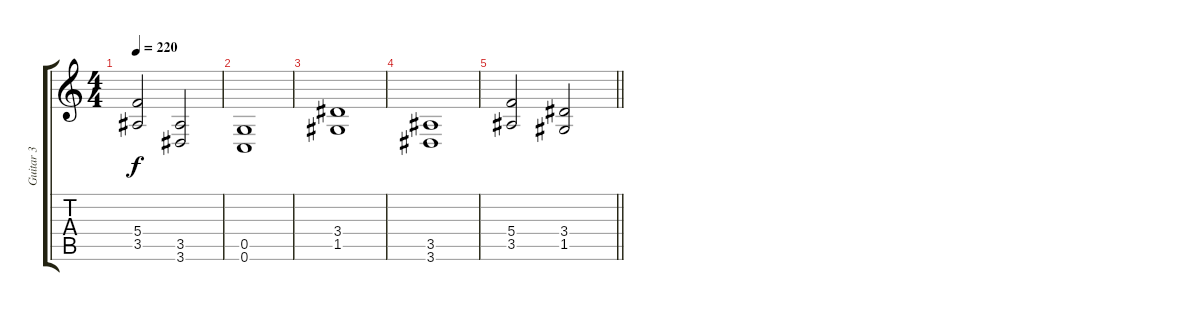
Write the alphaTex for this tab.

\track ("Guitar 3" "Guitar 3") {instrument distortionguitar}
\staff {score tabs}
\tuning (D4 A3 F3 C3 G2 C2) {hide}
\ts (4 4)
\tempo 220
\clef g2
\ks c
(5.4 3.5).2{dy f} (3.5 3.6).2 |
(0.5 0.6).1 |
(3.4 1.5).1 |
(3.5 3.6).1 |
\barLineRight lightlight
(5.4 3.5).2 (3.4 1.5).2
